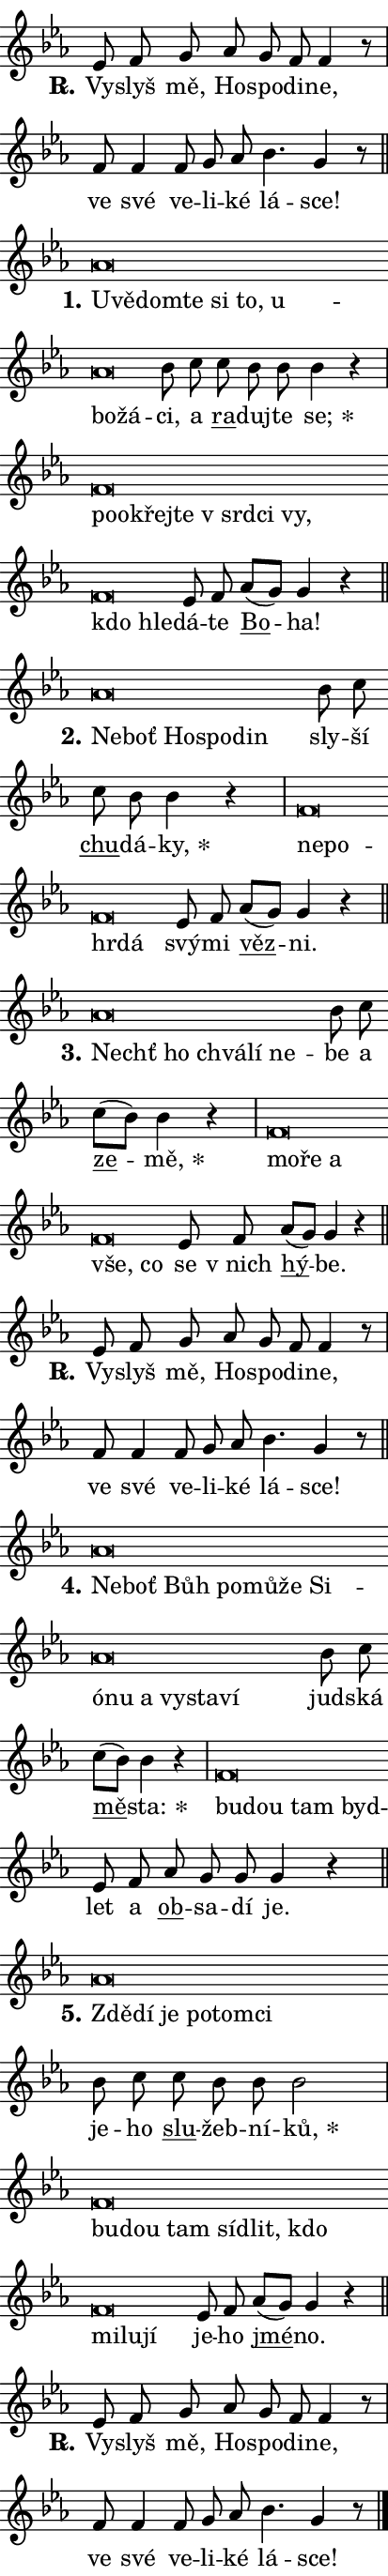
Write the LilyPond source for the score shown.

\version "2.22.1"
\header { tagline = "" }
\paper {
  indent = 0\cm
  top-margin = 0\cm
  right-margin = 0\cm
  bottom-margin = 0\cm
  left-margin = 0\cm
  paper-width = 7\cm
  page-breaking = #ly:one-page-breaking
  system-system-spacing.basic-distance = #11
  score-system-spacing.basic-distance = #11
  ragged-last = ##f
}


%% Author: Thomas Morley
%% https://lists.gnu.org/archive/html/lilypond-user/2020-05/msg00002.html
#(define (line-position grob)
"Returns position of @var[grob} in current system:
   @code{'start}, if at first time-step
   @code{'end}, if at last time-step
   @code{'middle} otherwise
"
  (let* ((col (ly:item-get-column grob))
         (ln (ly:grob-object col 'left-neighbor))
         (rn (ly:grob-object col 'right-neighbor))
         (col-to-check-left (if (ly:grob? ln) ln col))
         (col-to-check-right (if (ly:grob? rn) rn col))
         (break-dir-left
           (and
             (ly:grob-property col-to-check-left 'non-musical #f)
             (ly:item-break-dir col-to-check-left)))
         (break-dir-right
           (and
             (ly:grob-property col-to-check-right 'non-musical #f)
             (ly:item-break-dir col-to-check-right))))
        (cond ((eqv? 1 break-dir-left) 'start)
              ((eqv? -1 break-dir-right) 'end)
              (else 'middle))))

#(define (tranparent-at-line-position vctor)
  (lambda (grob)
  "Relying on @code{line-position} select the relevant enry from @var{vctor}.
Used to determine transparency,"
    (case (line-position grob)
      ((end) (not (vector-ref vctor 0)))
      ((middle) (not (vector-ref vctor 1)))
      ((start) (not (vector-ref vctor 2))))))

noteHeadBreakVisibility =
#(define-music-function (break-visibility)(vector?)
"Makes @code{NoteHead}s transparent relying on @var{break-visibility}"
#{
  \override NoteHead.transparent =
    #(tranparent-at-line-position break-visibility)
#})

#(define delete-ledgers-for-transparent-note-heads
  (lambda (grob)
    "Reads whether a @code{NoteHead} is transparent.
If so this @code{NoteHead} is removed from @code{'note-heads} from
@var{grob}, which is supposed to be @code{LedgerLineSpanner}.
As a result ledgers are not printed for this @code{NoteHead}"
    (let* ((nhds-array (ly:grob-object grob 'note-heads))
           (nhds-list
             (if (ly:grob-array? nhds-array)
                 (ly:grob-array->list nhds-array)
                 '()))
           ;; Relies on the transparent-property being done before
           ;; Staff.LedgerLineSpanner.after-line-breaking is executed.
           ;; This is fragile ...
           (to-keep
             (remove
               (lambda (nhd)
                 (ly:grob-property nhd 'transparent #f))
               nhds-list)))
      ;; TODO find a better method to iterate over grob-arrays, similiar
      ;; to filter/remove etc for lists
      ;; For now rebuilt from scratch
      (set! (ly:grob-object grob 'note-heads)  '())
      (for-each
        (lambda (nhd)
          (ly:pointer-group-interface::add-grob grob 'note-heads nhd))
        to-keep))))

hideNotes = {
  \noteHeadBreakVisibility #begin-of-line-visible
}
unHideNotes = {
  \noteHeadBreakVisibility #all-visible
}

% work-around for resetting accidentals
% https://lilypond.org/doc/v2.23/Documentation/notation/displaying-rhythms#unmetered-music
cadenzaMeasure = {
  \cadenzaOff
  \partial 1024 s1024
  \cadenzaOn
}

#(define-markup-command (accent layout props text) (markup?)
  "Underline accented syllable"
  (interpret-markup layout props
    #{\markup \override #'(offset . 4.3) \underline { #text }#}))

responsum = \markup \concat {
  "R" \hspace #-1.05 \path #0.1 #'((moveto 0 0.07) (lineto 0.9 0.8)) \hspace #0.05 "."
}

\layout {
    \context {
        \Staff
        \remove "Time_signature_engraver"
        \override LedgerLineSpanner.after-line-breaking = #delete-ledgers-for-transparent-note-heads
    }
    \context {
        \Voice {
            \override NoteHead.output-attributes = #'((class . "notehead"))
            \override Hairpin.height = #0.55
        }
    }
    \context {
        \Lyrics {
            \override StanzaNumber.output-attributes = #'((class . "stanzanumber"))
            \override LyricSpace.minimum-distance = #0.9
            \override LyricText.font-name = #"TeX Gyre Schola"
            \override LyricText.font-size = 1
            \override StanzaNumber.font-name = #"TeX Gyre Schola Bold"
            \override StanzaNumber.font-size = 1
        }
    }
}

% magnetic-lyrics.ily
%
%   written by
%     Jean Abou Samra <jean@abou-samra.fr>
%     Werner Lemberg <wl@gnu.org>
%
%   adapted by
%     Jiri Hon <jiri.hon@gmail.com>
%
% Version 2022-Apr-15

% https://www.mail-archive.com/lilypond-user@gnu.org/msg149350.html

#(define (Left_hyphen_pointer_engraver context)
   "Collect syllable-hyphen-syllable occurrences in lyrics and store
them in properties.  This engraver only looks to the left.  For
example, if the lyrics input is @code{foo -- bar}, it does the
following.

@itemize @bullet
@item
Set the @code{text} property of the @code{LyricHyphen} grob between
@q{foo} and @q{bar} to @code{foo}.

@item
Set the @code{left-hyphen} property of the @code{LyricText} grob with
text @q{foo} to the @code{LyricHyphen} grob between @q{foo} and
@q{bar}.
@end itemize

Use this auxiliary engraver in combination with the
@code{lyric-@/text::@/apply-@/magnetic-@/offset!} hook."
   (let ((hyphen #f)
         (text #f))
     (make-engraver
      (acknowledgers
       ((lyric-syllable-interface engraver grob source-engraver)
        (set! text grob)))
      (end-acknowledgers
       ((lyric-hyphen-interface engraver grob source-engraver)
        ;(when (not (grob::has-interface grob 'lyric-space-interface))
          (set! hyphen grob)));)
      ((stop-translation-timestep engraver)
       (when (and text hyphen)
         (ly:grob-set-object! text 'left-hyphen hyphen))
       (set! text #f)
       (set! hyphen #f)))))

#(define (lyric-text::apply-magnetic-offset! grob)
   "If the space between two syllables is less than the value in
property @code{LyricText@/.details@/.squash-threshold}, move the right
syllable to the left so that it gets concatenated with the left
syllable.

Use this function as a hook for
@code{LyricText@/.after-@/line-@/breaking} if the
@code{Left_@/hyphen_@/pointer_@/engraver} is active."
   (let ((hyphen (ly:grob-object grob 'left-hyphen #f)))
     (when hyphen
       (let ((left-text (ly:spanner-bound hyphen LEFT)))
         (when (grob::has-interface left-text 'lyric-syllable-interface)
           (let* ((common (ly:grob-common-refpoint grob left-text X))
                  (this-x-ext (ly:grob-extent grob common X))
                  (left-x-ext
                   (begin
                     ;; Trigger magnetism for left-text.
                     (ly:grob-property left-text 'after-line-breaking)
                     (ly:grob-extent left-text common X)))
                  ;; `delta` is the gap width between two syllables.
                  (delta (- (interval-start this-x-ext)
                            (interval-end left-x-ext)))
                  (details (ly:grob-property grob 'details))
                  (threshold (assoc-get 'squash-threshold details 0.2)))
             (when (< delta threshold)
               (let* (;; We have to manipulate the input text so that
                      ;; ligatures crossing syllable boundaries are not
                      ;; disabled.  For languages based on the Latin
                      ;; script this is essentially a beautification.
                      ;; However, for non-Western scripts it can be a
                      ;; necessity.
                      (lt (ly:grob-property left-text 'text))
                      (rt (ly:grob-property grob 'text))
                      (is-space (grob::has-interface hyphen 'lyric-space-interface))
                      (space (if is-space " " ""))
                      (space-markup (grob-interpret-markup grob " "))
                      (space-size (interval-length (ly:stencil-extent space-markup X)))
                      (extra-delta (if is-space space-size 0))
                      ;; Append new syllable.
                      (ltrt-space (if (and (string? lt) (string? rt))
                                (string-append lt space rt)
                                (make-concat-markup (list lt space rt))))
                      ;; Right-align `ltrt` to the right side.
                      (ltrt-space-markup (grob-interpret-markup
                               grob
                               (make-translate-markup
                                (cons (interval-length this-x-ext) 0)
                                (make-right-align-markup ltrt-space)))))
                 (begin
                   ;; Don't print `left-text`.
                   (ly:grob-set-property! left-text 'stencil #f)
                   ;; Set text and stencil (which holds all collected
                   ;; syllables so far) and shift it to the left.
                   (ly:grob-set-property! grob 'text ltrt-space)
                   (ly:grob-set-property! grob 'stencil ltrt-space-markup)
                   (ly:grob-translate-axis! grob (- (- delta extra-delta)) X))))))))))


#(define (lyric-hyphen::displace-bounds-first grob)
   ;; Make very sure this callback isn't triggered too early.
   (let ((left (ly:spanner-bound grob LEFT))
         (right (ly:spanner-bound grob RIGHT)))
     (ly:grob-property left 'after-line-breaking)
     (ly:grob-property right 'after-line-breaking)
     (ly:lyric-hyphen::print grob)))

squashThreshold = #0.4

\layout {
  \context {
    \Lyrics
    \consists #Left_hyphen_pointer_engraver
    \override LyricText.after-line-breaking =
      #lyric-text::apply-magnetic-offset!
    \override LyricHyphen.stencil = #lyric-hyphen::displace-bounds-first
    \override LyricText.details.squash-threshold = \squashThreshold
    \override LyricHyphen.minimum-distance = 0
    \override LyricHyphen.minimum-length = \squashThreshold
  }
}

squash = \override LyricText.details.squash-threshold = 9999
unSquash = \override LyricText.details.squash-threshold = \squashThreshold

left = \override LyricText.self-alignment-X = #LEFT
unLeft = \revert LyricText.self-alignment-X

starOffset = #(lambda (grob) 
                (let ((x_offset (ly:self-alignment-interface::aligned-on-x-parent grob)))
                  (if (= x_offset 0) 0 (+ x_offset 1.2))))

star = #(define-music-function (syllable)(string?)
"Append star separator at the end of a syllable"
#{
  \once \override LyricText.X-offset = #starOffset
  \lyricmode { \markup {
    #syllable
    \override #'((font-name . "TeX Gyre Schola Bold")) \hspace #0.2 \lower #0.65 \larger "*"
  } }
#})

starAccent = #(define-music-function (syllable)(string?)
"Append star separator at the end of a syllable and make accent"
#{
  \once \override LyricText.X-offset = #starOffset
  \lyricmode { \markup {
    \accent #syllable
    \override #'((font-name . "TeX Gyre Schola Bold")) \hspace #0.2 \lower #0.65 \larger "*"
  } }
#})

breath = #(define-music-function (syllable)(string?)
"Append breathing indicator at the end of a syllable"
#{
  \lyricmode { \markup { #syllable "+" } }
#})

optionalBreath = #(define-music-function (syllable)(string?)
"Append optional breathing indicator at the end of a syllable"
#{
  \lyricmode { \markup { #syllable "(+)" } }
#})


\score {
    <<
        \new Voice = "melody" { \cadenzaOn \key es \major \relative { es'8 f g as g f f4 r8 \cadenzaMeasure \bar "|" f f4 \bar "" f8 g as \bar "" bes4. g4 r8 \cadenzaMeasure \bar "||" \break }
\relative { as'\breve*1/16 \hideNotes \breve*1/16 \bar "" \breve*1/16 \bar "" \breve*1/16 \bar "" \breve*1/16 \bar "" \breve*1/16 \bar "" \breve*1/16 \bar "" \breve*1/16 \breve*1/16 \bar "" \unHideNotes bes8 c \bar "" c bes bes bes4 r \cadenzaMeasure \bar "|" f\breve*1/16 \hideNotes \breve*1/16 \bar "" \breve*1/16 \bar "" \breve*1/16 \bar "" \breve*1/16 \bar "" \breve*1/16 \bar "" \breve*1/16 \bar "" \breve*1/16 \breve*1/16 \bar "" \unHideNotes es8 f \bar "" as[( g)] g4 r \cadenzaMeasure \bar "||" \break }
\relative { as'\breve*1/16 \hideNotes \breve*1/16 \bar "" \breve*1/16 \bar "" \breve*1/16 \breve*1/16 \bar "" \unHideNotes bes8 c \bar "" c bes bes4 r \cadenzaMeasure \bar "|" f\breve*1/16 \hideNotes \breve*1/16 \bar "" \breve*1/16 \breve*1/16 \bar "" \unHideNotes es8 f \bar "" as[( g)] g4 r \cadenzaMeasure \bar "||" \break }
\relative { as'\breve*1/16 \hideNotes \breve*1/16 \bar "" \breve*1/16 \bar "" \breve*1/16 \breve*1/16 \bar "" \unHideNotes bes8 c \bar "" c[( bes)] bes4 r \cadenzaMeasure \bar "|" f\breve*1/16 \hideNotes \breve*1/16 \bar "" \breve*1/16 \bar "" \breve*1/16 \breve*1/16 \bar "" \unHideNotes es8 f \bar "" as[( g)] g4 r \cadenzaMeasure \bar "||" \break }
\relative { es'8 f g as g f f4 r8 \cadenzaMeasure \bar "|" f f4 \bar "" f8 g as \bar "" bes4. g4 r8 \cadenzaMeasure \bar "||" \break }
\relative { as'\breve*1/16 \hideNotes \breve*1/16 \bar "" \breve*1/16 \bar "" \breve*1/16 \bar "" \breve*1/16 \bar "" \breve*1/16 \bar "" \breve*1/16 \bar "" \breve*1/16 \bar "" \breve*1/16 \bar "" \breve*1/16 \bar "" \breve*1/16 \bar "" \breve*1/16 \breve*1/16 \bar "" \unHideNotes bes8 c \bar "" c[( bes)] bes4 r \cadenzaMeasure \bar "|" f\breve*1/16 \hideNotes \breve*1/16 \bar "" \breve*1/16 \breve*1/16 \bar "" \unHideNotes es8 f \bar "" as g g g4 r \cadenzaMeasure \bar "||" \break }
\relative { as'\breve*1/16 \hideNotes \breve*1/16 \bar "" \breve*1/16 \bar "" \breve*1/16 \bar "" \breve*1/16 \breve*1/16 \bar "" \unHideNotes bes8 c \bar "" c bes bes bes2 \cadenzaMeasure \bar "|" f\breve*1/16 \hideNotes \breve*1/16 \bar "" \breve*1/16 \bar "" \breve*1/16 \bar "" \breve*1/16 \bar "" \breve*1/16 \bar "" \breve*1/16 \bar "" \breve*1/16 \breve*1/16 \bar "" \unHideNotes es8 f \bar "" as[( g)] g4 r \cadenzaMeasure \bar "||" \break }
\relative { es'8 f g as g f f4 r8 \cadenzaMeasure \bar "|" f f4 \bar "" f8 g as \bar "" bes4. g4 r8 \cadenzaMeasure \bar "||" \break } \bar "|." }
        \new Lyrics \lyricsto "melody" { \lyricmode { \set stanza = \responsum
Vy -- slyš mě, Ho -- spo -- di -- ne, ve své ve -- li -- ké lá -- sce!
\set stanza = "1."
\left U -- \squash vě -- dom -- te si to, u -- bo -- žá -- \unLeft \unSquash ci, a \markup \accent ra -- duj -- te \star se; \left po -- \squash o -- křej -- te "v srd" -- ci vy, kdo hle -- \unLeft \unSquash dá -- te \markup \accent Bo -- ha!
\set stanza = "2."
\left Ne -- \squash boť Ho -- spo -- din \unLeft \unSquash sly -- ší \markup \accent chu -- dá -- \star ky, \left ne -- \squash po -- hr -- dá \unLeft \unSquash svý -- mi \markup \accent věz -- ni.
\set stanza = "3."
\left Nechť \squash ho chvá -- lí ne -- \unLeft \unSquash be a \markup \accent ze -- \star mě, \left mo -- \squash ře a vše, co \unLeft \unSquash se "v nich" \markup \accent hý -- be.
\set stanza = \responsum
Vy -- slyš mě, Ho -- spo -- di -- ne, ve své ve -- li -- ké lá -- sce!
\set stanza = "4."
\left Ne -- \squash boť Bůh po -- mů -- že Si -- ó -- nu a vy -- sta -- ví \unLeft \unSquash jud -- ská \markup \accent mě -- \star sta: \left bu -- \squash dou tam byd -- \unLeft \unSquash let a \markup \accent ob -- sa -- dí je.
\set stanza = "5."
\left Zdě -- \squash dí je po -- tom -- ci \unLeft \unSquash je -- ho \markup \accent slu -- žeb -- ní -- \star ků, \left bu -- \squash dou tam síd -- lit, kdo mi -- lu -- jí \unLeft \unSquash je -- ho \markup \accent jmé -- no.
\set stanza = \responsum
Vy -- slyš mě, Ho -- spo -- di -- ne, ve své ve -- li -- ké lá -- sce! } }
    >>
    \layout {}
}
